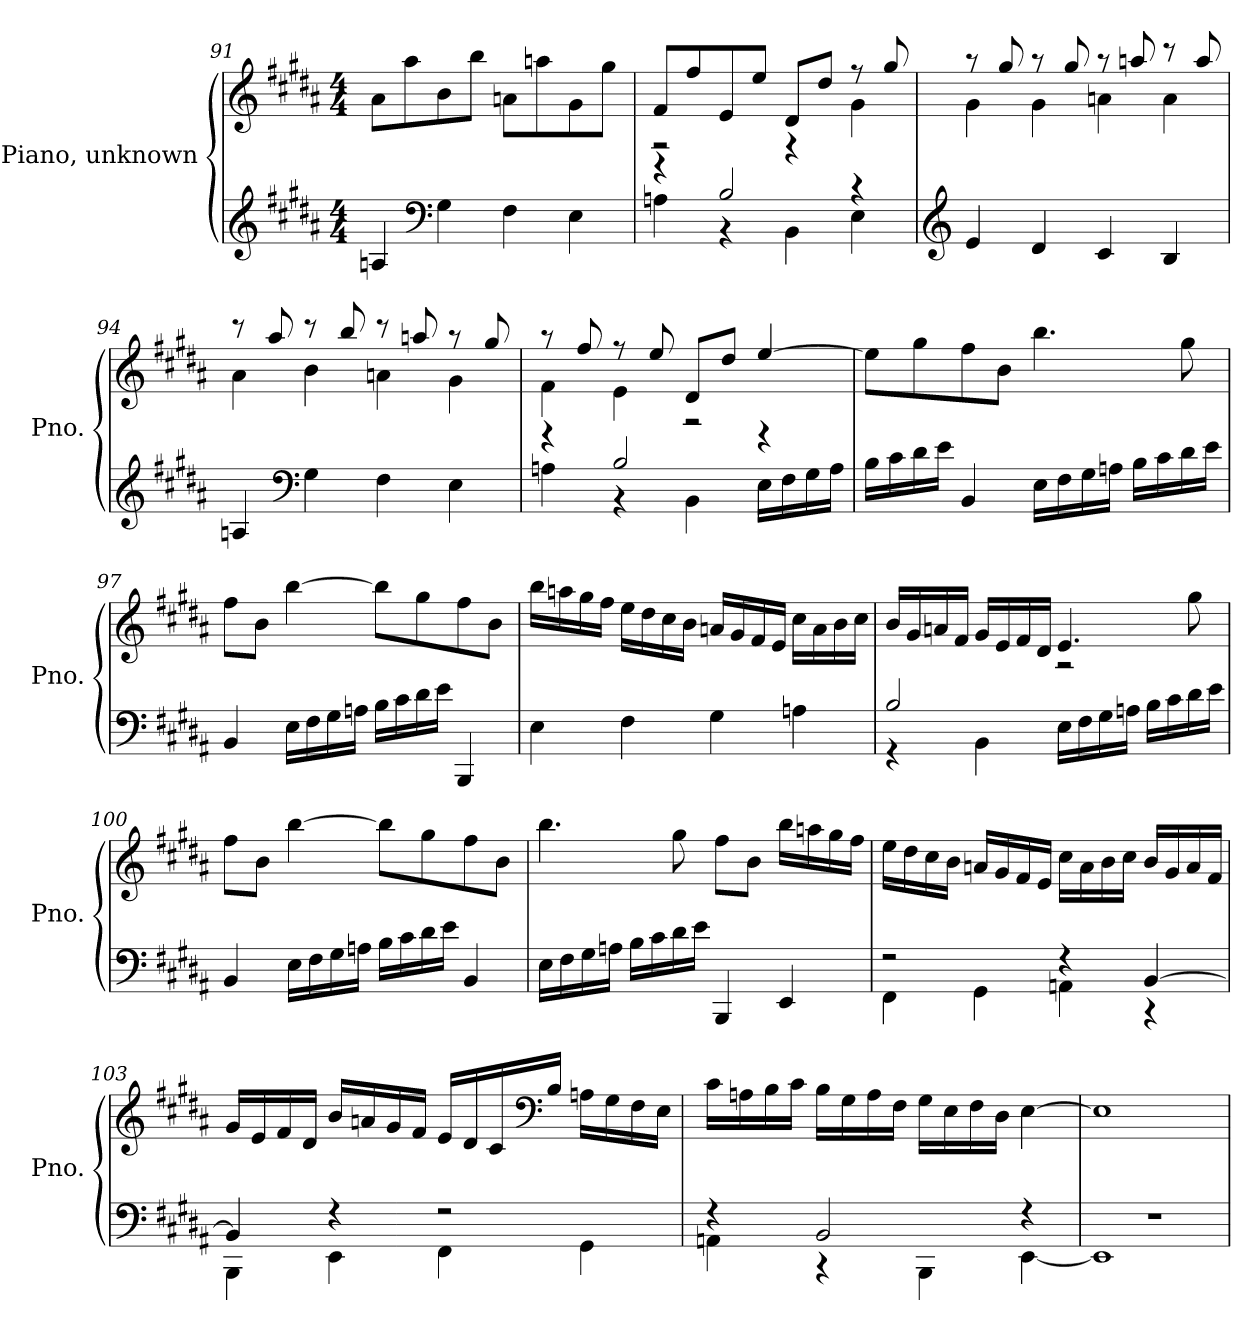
**kern	**kern
*part1	*part1
*staff2	*staff1
*I"Piano, unknown	*
*I'Pno.	*
*clefG2	*clefG2
*k[f#c#g#d#a#]	*k[f#c#g#d#a#]
*M4/4	*M4/4
=91	=91
4An/	8a#\L
.	8aa#\
*clefF4	*
4G#\	8b\
.	8bb\J
4F#\	8an\L
.	8aan\
4E\	8g#\
.	8gg#\J
=92	=92
*^	*^
4r	4An\	8f#/L	2r
.	.	8ff#/	.
2B/	4r	8e/	.
.	.	8ee/J	.
.	4BB\	8d#/L	4r
.	.	8dd#/J	.
4r	4E\	8r	4g#\
.	.	8gg#/	.
*v	*v	*	*
=93	=93	=93
*clefG2	*	*
4e/	8r	4g#\
.	8gg#/	.
4d#/	8r	4g#\
.	8gg#/	.
4c#/	8r	4an\
.	8aan/	.
4B/	8r	4a\
.	8aa/	.
!!LO:LB:g=z	!!
=94	=94	=94
4An/	8r	4a#\
.	8aa#/	.
*clefF4	*	*
4G#\	8r	4b\
.	8bb/	.
4F#\	8r	4an\
.	8aan/	.
4E\	8r	4g#\
.	8gg#/	.
=95	=95	=95
*^	*	*
4r	4An\	8r	4f#\
.	.	8ff#/	.
2B/	4r	8r	4e\
.	.	8ee/	.
.	4BB\	8d#/L	2r
.	.	8dd#/J	.
4r	16E\LL	[4ee/	.
.	16F#\	.	.
.	16G#\	.	.
.	16A\JJ	.	.
*v	*v	*	*
*	*v	*v
=96	=96
16B\LL	8ee\L]
16c#\	.
16d#\	8gg#\
16e\JJ	.
4BB/	8ff#\
.	8b\J
16E\LL	4.bb\
16F#\	.
16G#\	.
16An\JJ	.
16B\LL	.
16c#\	.
16d#\	8gg#\
16e\JJ	.
!!LO:LB:g=z
=97	=97
4BB/	8ff#\L
.	8b\J
16E\LL	[4bb\
16F#\	.
16G#\	.
16An\JJ	.
16B\LL	8bb\L]
16c#\	.
16d#\	8gg#\
16e\JJ	.
4BBB/	8ff#\
.	8b\J
=98	=98
4E\	16bb\LL
.	16aan\
.	16gg#\
.	16ff#\JJ
4F#\	16ee\LL
.	16dd#\
.	16cc#\
.	16b\JJ
4G#\	16an/LL
.	16g#/
.	16f#/
.	16e/JJ
4An\	16cc#\LL
.	16a\
.	16b\
.	16cc#\JJ
!!LO:LB:g=z
=99	=99
*^	*
2B/	4r	16b/LL
.	.	16g#/
.	.	16an/
.	.	16f#/JJ
.	4BB\	16g#/LL
.	.	16e/
.	.	16f#/
.	.	16d#/JJ
2r	16E\LL	4.e/
.	16F#\	.
.	16G#\	.
.	16An\JJ	.
.	16B\LL	.
.	16c#\	.
.	16d#\	8gg#\
.	16e\JJ	.
*v	*v	*
=100	=100
4BB/	8ff#\L
.	8b\J
16E\LL	[4bb\
16F#\	.
16G#\	.
16An\JJ	.
16B\LL	8bb\L]
16c#\	.
16d#\	8gg#\
16e\JJ	.
4BB/	8ff#\
.	8b\J
!!LO:LB:g=z
=101	=101
16E\LL	4.bb\
16F#\	.
16G#\	.
16An\JJ	.
16B\LL	.
16c#\	.
16d#\	8gg#\
16e\JJ	.
4BBB/	8ff#\L
.	8b\J
4EE/	16bb\LL
.	16aan\
.	16gg#\
.	16ff#\JJ
=102	=102
*^	*
2r	4FF#\	16ee\LL
.	.	16dd#\
.	.	16cc#\
.	.	16b\JJ
.	4GG#\	16an/LL
.	.	16g#/
.	.	16f#/
.	.	16e/JJ
4r	4AAn\	16cc#\LL
.	.	16a\
.	.	16b\
.	.	16cc#\JJ
[4BB/	4r	16b/LL
.	.	16g#/
.	.	16a/
.	.	16f#/JJ
!!LO:PB:g=z
=103	=103	=103
4BB/]	4BBB\	16g#/LL
.	.	16e/
.	.	16f#/
.	.	16d#/JJ
4r	4EE\	16b/LL
.	.	16an/
.	.	16g#/
.	.	16f#/JJ
2r	4FF#\	16e/LL
.	.	16d#/
.	.	16c#/
*	*	*clefF4
.	.	16B/JJ
.	4GG#\	16An\LL
.	.	16G#\
.	.	16F#\
.	.	16E\JJ
=104	=104	=104
4r	4AAn\	16c#\LL
.	.	16An\
.	.	16B\
.	.	16c#\JJ
2BB/	4r	16B\LL
.	.	16G#\
.	.	16A\
.	.	16F#\JJ
.	4BBB\	16G#\LL
.	.	16E\
.	.	16F#\
.	.	16D#\JJ
4r	[4EE\	[4E\
=105	=105	=105
1r	1EE]	1E]
*v	*v	*
=	=
*-	*-
